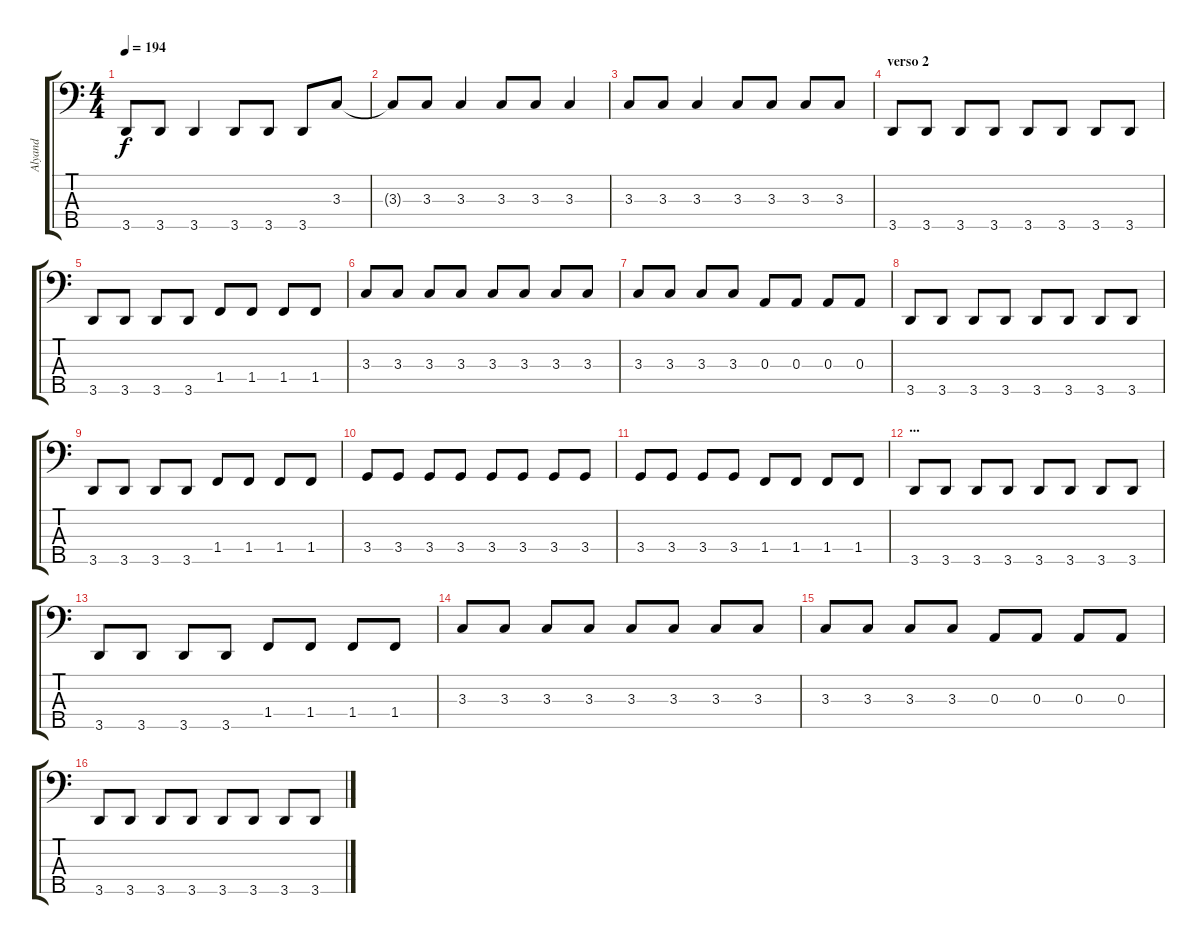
\track ("Alyand" "Alyand") {instrument electricbasspick}
\staff {score tabs}
\tuning (G2 D2 A1 E1 B0) {hide}
\ts (4 4)
\tempo 194
\clef f4
\ks c
3.5.8{dy f} 3.5.8 3.5.4 3.5.8 3.5.8 3.5.8 3.3.8 |
3.3{t}.8 3.3.8 3.3.4 3.3.8 3.3.8 3.3.4 |
3.3.8 3.3.8 3.3.4 3.3.8 3.3.8 3.3.8 3.3.8 |
\section ("" "verso 2")
3.5.8 3.5.8 3.5.8 3.5.8 3.5.8 3.5.8 3.5.8 3.5.8 |
3.5.8 3.5.8 3.5.8 3.5.8 1.4.8 1.4.8 1.4.8 1.4.8 |
3.3.8 3.3.8 3.3.8 3.3.8 3.3.8 3.3.8 3.3.8 3.3.8 |
3.3.8 3.3.8 3.3.8 3.3.8 0.3.8 0.3.8 0.3.8 0.3.8 |
3.5.8 3.5.8 3.5.8 3.5.8 3.5.8 3.5.8 3.5.8 3.5.8 |
3.5.8 3.5.8 3.5.8 3.5.8 1.4.8 1.4.8 1.4.8 1.4.8 |
3.4.8 3.4.8 3.4.8 3.4.8 3.4.8 3.4.8 3.4.8 3.4.8 |
3.4.8 3.4.8 3.4.8 3.4.8 1.4.8 1.4.8 1.4.8 1.4.8 |
\section ("" "...")
3.5.8 3.5.8 3.5.8 3.5.8 3.5.8 3.5.8 3.5.8 3.5.8 |
3.5.8 3.5.8 3.5.8 3.5.8 1.4.8 1.4.8 1.4.8 1.4.8 |
3.3.8 3.3.8 3.3.8 3.3.8 3.3.8 3.3.8 3.3.8 3.3.8 |
3.3.8 3.3.8 3.3.8 3.3.8 0.3.8 0.3.8 0.3.8 0.3.8 |
3.5.8 3.5.8 3.5.8 3.5.8 3.5.8 3.5.8 3.5.8 3.5.8
